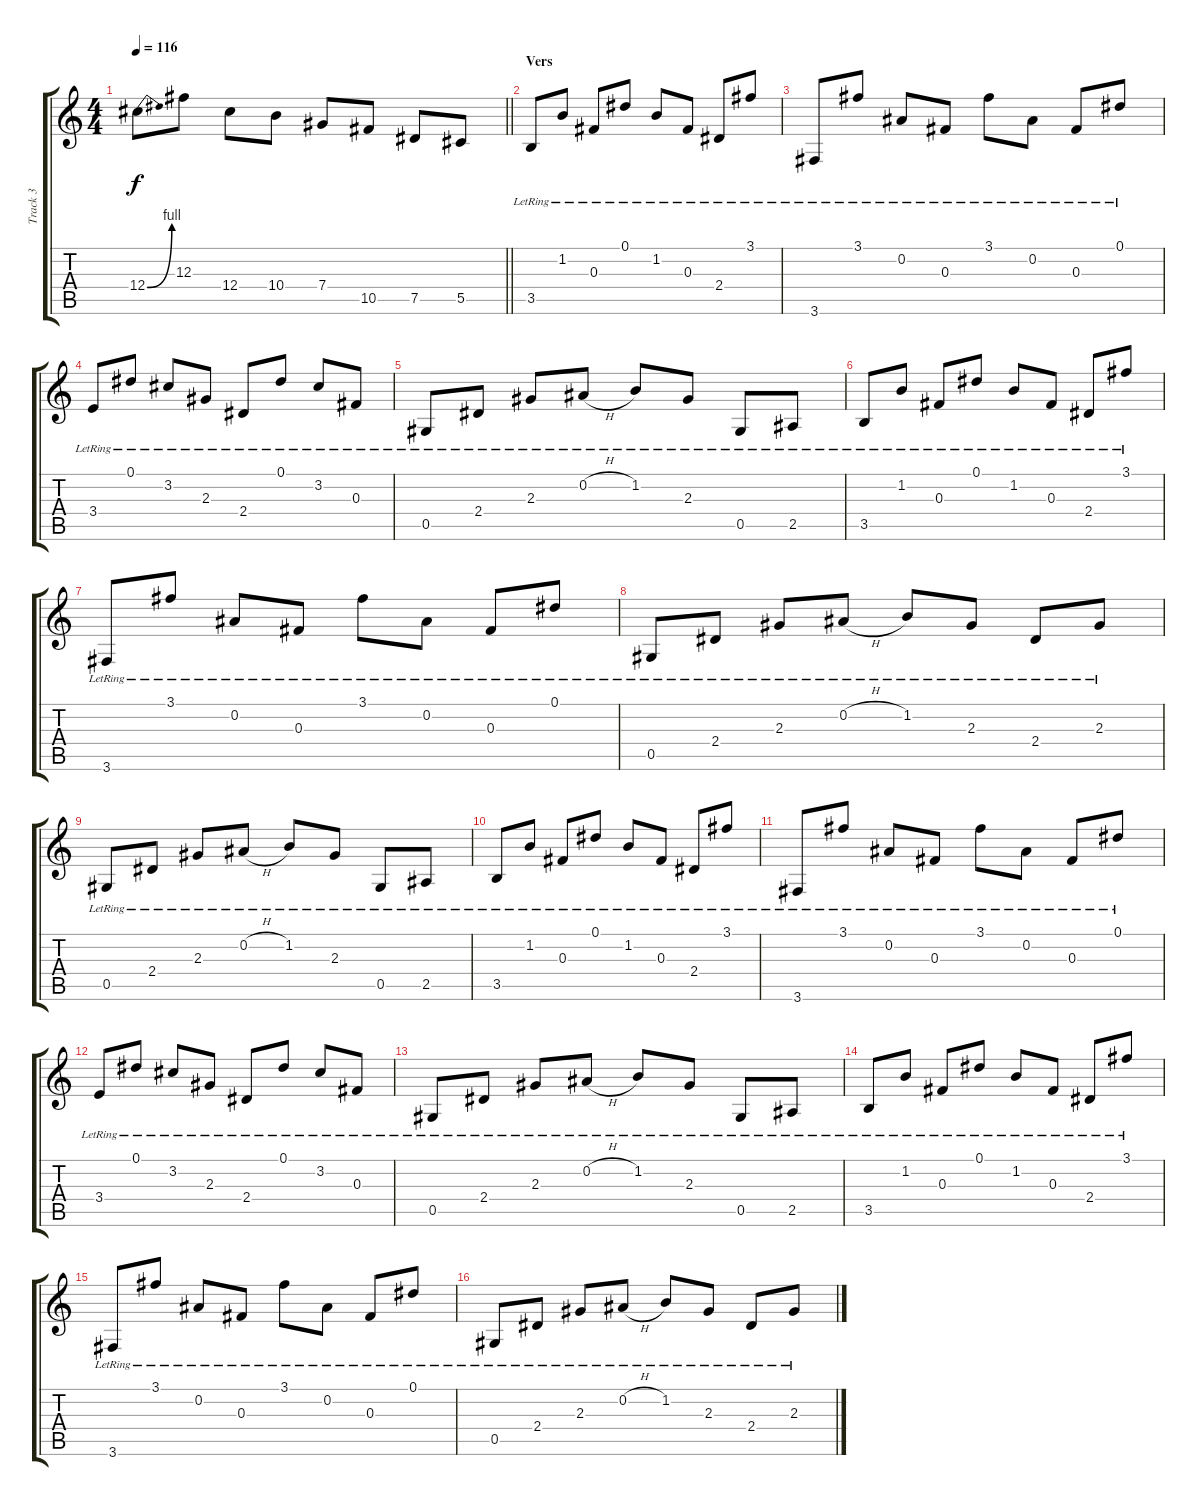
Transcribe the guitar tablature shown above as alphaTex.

\track ("Track 3" "Track 3") {instrument acousticguitarsteel}
\staff {score tabs}
\tuning (Eb4 Bb3 Gb3 Db3 Ab2 Eb2) {hide}
\ts (4 4)
\tempo 116
\clef g2
\barLineRight lightlight
\ks c
12.4{be (bend 0 0 60 4)}.8{dy f} 12.3.8 12.4.8 10.4.8 7.4.8 10.5.8 7.5.8 5.5.8 |
\section ("" "Vers")
3.5{lr}.8{volume 11} 1.2{lr}.8 0.3{lr}.8 0.1{lr}.8 1.2{lr}.8 0.3{lr}.8 2.4{lr}.8 3.1{lr}.8 |
3.6{lr}.8 3.1{lr}.8 0.2{lr}.8 0.3{lr}.8 3.1{lr}.8 0.2{lr}.8 0.3{lr}.8 0.1{lr}.8 |
3.4{lr}.8 0.1{lr}.8 3.2{lr}.8 2.3{lr}.8 2.4{lr}.8 0.1{lr}.8 3.2{lr}.8 0.3{lr}.8 |
0.5{lr}.8 2.4{lr}.8 2.3{lr}.8 0.2{h lr}.8 1.2{lr}.8 2.3{lr}.8 0.5{lr}.8 2.5{lr}.8 |
3.5{lr}.8 1.2{lr}.8 0.3{lr}.8 0.1{lr}.8 1.2{lr}.8 0.3{lr}.8 2.4{lr}.8 3.1{lr}.8 |
3.6{lr}.8 3.1{lr}.8 0.2{lr}.8 0.3{lr}.8 3.1{lr}.8 0.2{lr}.8 0.3{lr}.8 0.1{lr}.8 |
0.5{lr}.8 2.4{lr}.8 2.3{lr}.8 0.2{h lr}.8 1.2{lr}.8 2.3{lr}.8 2.4{lr}.8 2.3{lr}.8 |
0.5{lr}.8 2.4{lr}.8 2.3{lr}.8 0.2{h lr}.8 1.2{lr}.8 2.3{lr}.8 0.5{lr}.8 2.5{lr}.8 |
3.5{lr}.8 1.2{lr}.8 0.3{lr}.8 0.1{lr}.8 1.2{lr}.8 0.3{lr}.8 2.4{lr}.8 3.1{lr}.8 |
3.6{lr}.8 3.1{lr}.8 0.2{lr}.8 0.3{lr}.8 3.1{lr}.8 0.2{lr}.8 0.3{lr}.8 0.1{lr}.8 |
3.4{lr}.8 0.1{lr}.8 3.2{lr}.8 2.3{lr}.8 2.4{lr}.8 0.1{lr}.8 3.2{lr}.8 0.3{lr}.8 |
0.5{lr}.8 2.4{lr}.8 2.3{lr}.8 0.2{h lr}.8 1.2{lr}.8 2.3{lr}.8 0.5{lr}.8 2.5{lr}.8 |
3.5{lr}.8 1.2{lr}.8 0.3{lr}.8 0.1{lr}.8 1.2{lr}.8 0.3{lr}.8 2.4{lr}.8 3.1{lr}.8 |
3.6{lr}.8 3.1{lr}.8 0.2{lr}.8 0.3{lr}.8 3.1{lr}.8 0.2{lr}.8 0.3{lr}.8 0.1{lr}.8 |
0.5{lr}.8 2.4{lr}.8 2.3{lr}.8 0.2{h lr}.8 1.2{lr}.8 2.3{lr}.8 2.4{lr}.8 2.3{lr}.8
